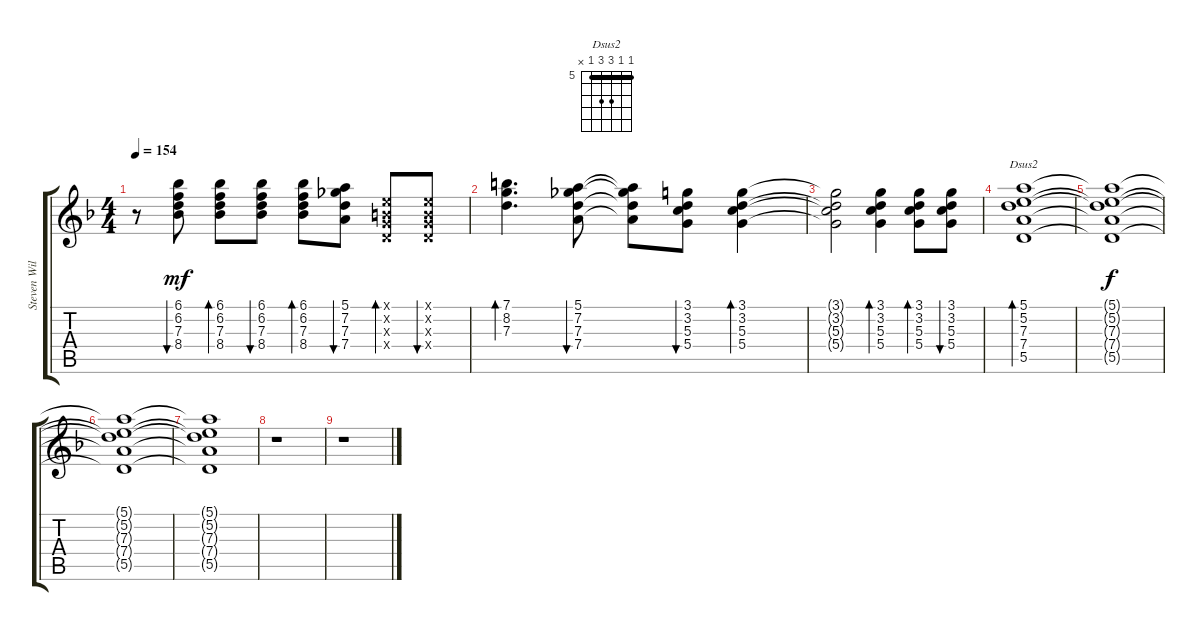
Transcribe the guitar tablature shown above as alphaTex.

\track ("Steven Wilson Acoustic Gtr. R" "Steven Wil") {instrument acousticguitarsteel}
\staff {score tabs}
\tuning (E4 B3 G3 D3 A2 E2) {hide}
\chord ("Dsus2" 5 5 7 7 5 x) {firstfret 5 barre 5}
\ts (4 4)
\tempo 154
\clef g2
\ks dminor
r.8{dy mf} (6.1 6.2 7.3 8.4).8{bu 60} (6.1 6.2 7.3 8.4).8{bd 60} (6.1 6.2 7.3 8.4).8{bu 60} (6.1 6.2 7.3 8.4).8{bd 60} (5.1 7.2 7.3 7.4).8{bu 60} (0.1{x} 0.2{x} 0.3{x} 0.4{x}).8{bd 60} (0.1{x} 0.2{x} 0.3{x} 0.4{x}).8{bu 60} |
(7.1 8.2 7.3).4{d bd 60} (5.1 7.2 7.3 7.4).8{bu 60} (5.1{t} 7.2{t} 7.3{t} 7.4{t}).8 (3.1 3.2 5.3 5.4).8{bu 60} (3.1 3.2 5.3 5.4).4{bd 60} |
(3.1{t} 3.2{t} 5.3{t} 5.4{t}).2 (3.1 3.2 5.3 5.4).4{bd 60} (3.1 3.2 5.3 5.4).8{bd 60} (3.1 3.2 5.3 5.4).8{bu 60} |
(5.1 5.2 7.3 7.4 5.5).1{bd 60 ch "Dsus2"} |
(5.1{t} 5.2{t} 7.3{t} 7.4{t} 5.5{t}).1{dy f} |
(5.1{t} 5.2{t} 7.3{t} 7.4{t} 5.5{t}).1 |
(5.1{t} 5.2{t} 7.3{t} 7.4{t} 5.5{t}).1 |
r.1 |
r.1
